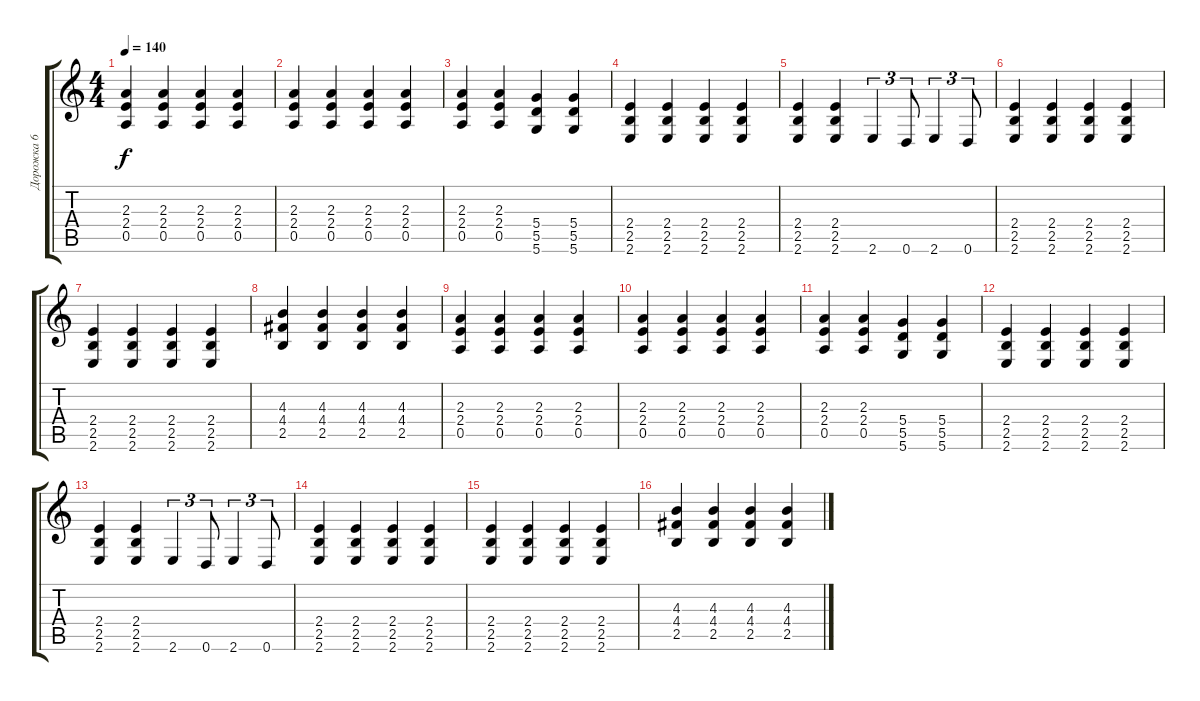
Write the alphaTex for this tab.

\track ("Дорожка 6" "Дорожка 6") {instrument overdrivenguitar}
\staff {score tabs}
\tuning (E4 B3 G3 D3 A2 D2) {hide}
\ts (4 4)
\tempo 140
\clef g2
\ks c
(2.3 2.4 0.5).4{dy f} (2.3 2.4 0.5).4 (2.3 2.4 0.5).4 (2.3 2.4 0.5).4 |
(2.3 2.4 0.5).4 (2.3 2.4 0.5).4 (2.3 2.4 0.5).4 (2.3 2.4 0.5).4 |
(2.3 2.4 0.5).4 (2.3 2.4 0.5).4 (5.4 5.5 5.6).4 (5.4 5.5 5.6).4 |
(2.4 2.5 2.6).4 (2.4 2.5 2.6).4 (2.4 2.5 2.6).4 (2.4 2.5 2.6).4 |
(2.4 2.5 2.6).4 (2.4 2.5 2.6).4 2.6.4{tu (3 2)} 0.6.8{tu (3 2)} 2.6.4{tu (3 2)} 0.6.8{tu (3 2)} |
(2.4 2.5 2.6).4 (2.4 2.5 2.6).4 (2.4 2.5 2.6).4 (2.4 2.5 2.6).4 |
(2.4 2.5 2.6).4 (2.4 2.5 2.6).4 (2.4 2.5 2.6).4 (2.4 2.5 2.6).4 |
(4.3 4.4 2.5).4 (4.3 4.4 2.5).4 (4.3 4.4 2.5).4 (4.3 4.4 2.5).4 |
(2.3 2.4 0.5).4 (2.3 2.4 0.5).4 (2.3 2.4 0.5).4 (2.3 2.4 0.5).4 |
(2.3 2.4 0.5).4 (2.3 2.4 0.5).4 (2.3 2.4 0.5).4 (2.3 2.4 0.5).4 |
(2.3 2.4 0.5).4 (2.3 2.4 0.5).4 (5.4 5.5 5.6).4 (5.4 5.5 5.6).4 |
(2.4 2.5 2.6).4 (2.4 2.5 2.6).4 (2.4 2.5 2.6).4 (2.4 2.5 2.6).4 |
(2.4 2.5 2.6).4 (2.4 2.5 2.6).4 2.6.4{tu (3 2)} 0.6.8{tu (3 2)} 2.6.4{tu (3 2)} 0.6.8{tu (3 2)} |
(2.4 2.5 2.6).4 (2.4 2.5 2.6).4 (2.4 2.5 2.6).4 (2.4 2.5 2.6).4 |
(2.4 2.5 2.6).4 (2.4 2.5 2.6).4 (2.4 2.5 2.6).4 (2.4 2.5 2.6).4 |
(4.3 4.4 2.5).4 (4.3 4.4 2.5).4 (4.3 4.4 2.5).4 (4.3 4.4 2.5).4
